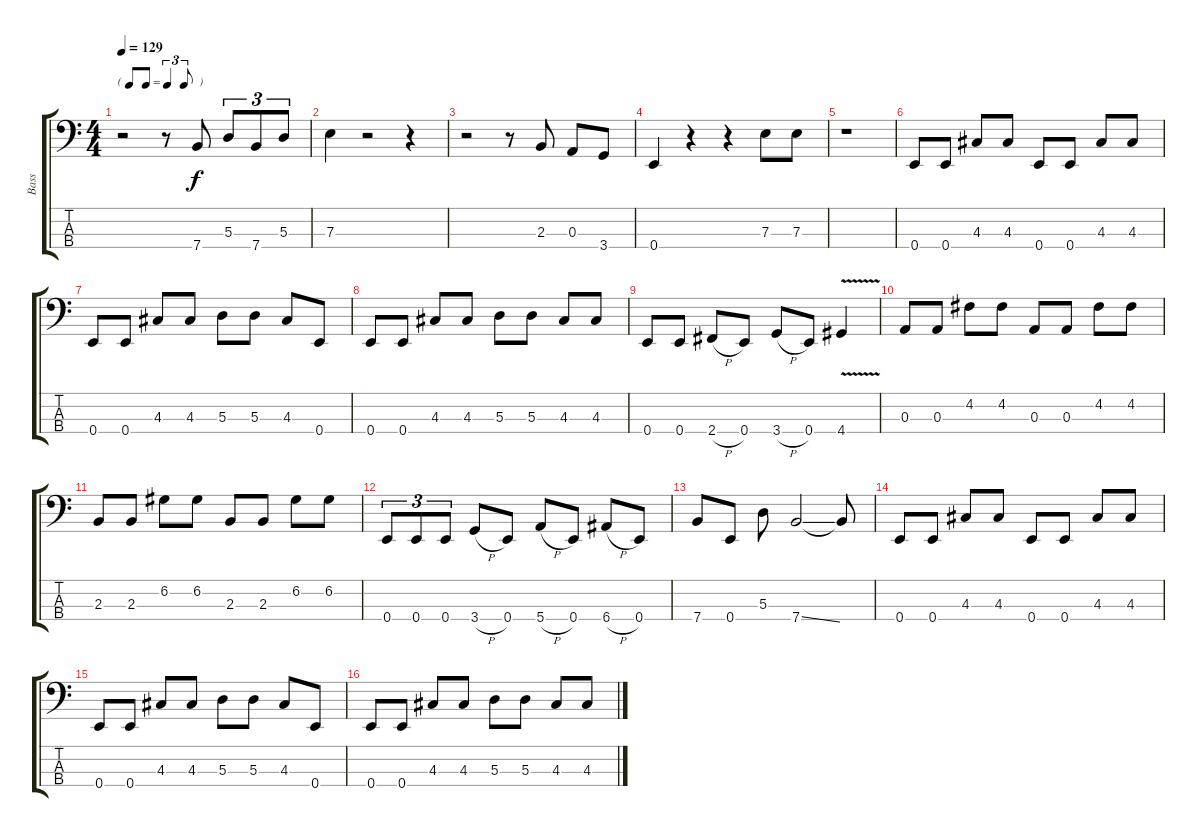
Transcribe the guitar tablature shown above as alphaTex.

\track ("Bass" "Bass") {instrument electricbassfinger}
\staff {score tabs}
\tuning (G2 D2 A1 E1) {hide}
\ts (4 4)
\tf triplet8th
\tempo 129
\clef f4
\ks c
r.2{dy f} r.8 7.4.8 5.3.8{tu (3 2)} 7.4.8{tu (3 2)} 5.3.8{tu (3 2)} |
7.3.4 r.2 r.4 |
r.2 r.8 2.3.8 0.3.8 3.4.8 |
0.4.4 r.4 r.4 7.3.8 7.3.8 |
r.1 |
0.4.8 0.4.8 4.3.8 4.3.8 0.4.8 0.4.8 4.3.8 4.3.8 |
0.4.8 0.4.8 4.3.8 4.3.8 5.3.8 5.3.8 4.3.8 0.4.8 |
0.4.8 0.4.8 4.3.8 4.3.8 5.3.8 5.3.8 4.3.8 4.3.8 |
0.4.8 0.4.8 2.4{h}.8 0.4.8 3.4{h}.8 0.4.8 4.4{v}.4 |
0.3.8 0.3.8 4.2.8 4.2.8 0.3.8 0.3.8 4.2.8 4.2.8 |
2.3.8 2.3.8 6.2.8 6.2.8 2.3.8 2.3.8 6.2.8 6.2.8 |
0.4.8{tu (3 2)} 0.4.8{tu (3 2)} 0.4.8{tu (3 2)} 3.4{h}.8 0.4.8 5.4{h}.8 0.4.8 6.4{h}.8 0.4.8 |
7.4.8 0.4.8 5.3.8 7.4{ss}.2 7.4{t}.8 |
0.4.8 0.4.8 4.3.8 4.3.8 0.4.8 0.4.8 4.3.8 4.3.8 |
0.4.8 0.4.8 4.3.8 4.3.8 5.3.8 5.3.8 4.3.8 0.4.8 |
0.4.8 0.4.8 4.3.8 4.3.8 5.3.8 5.3.8 4.3.8 4.3.8
